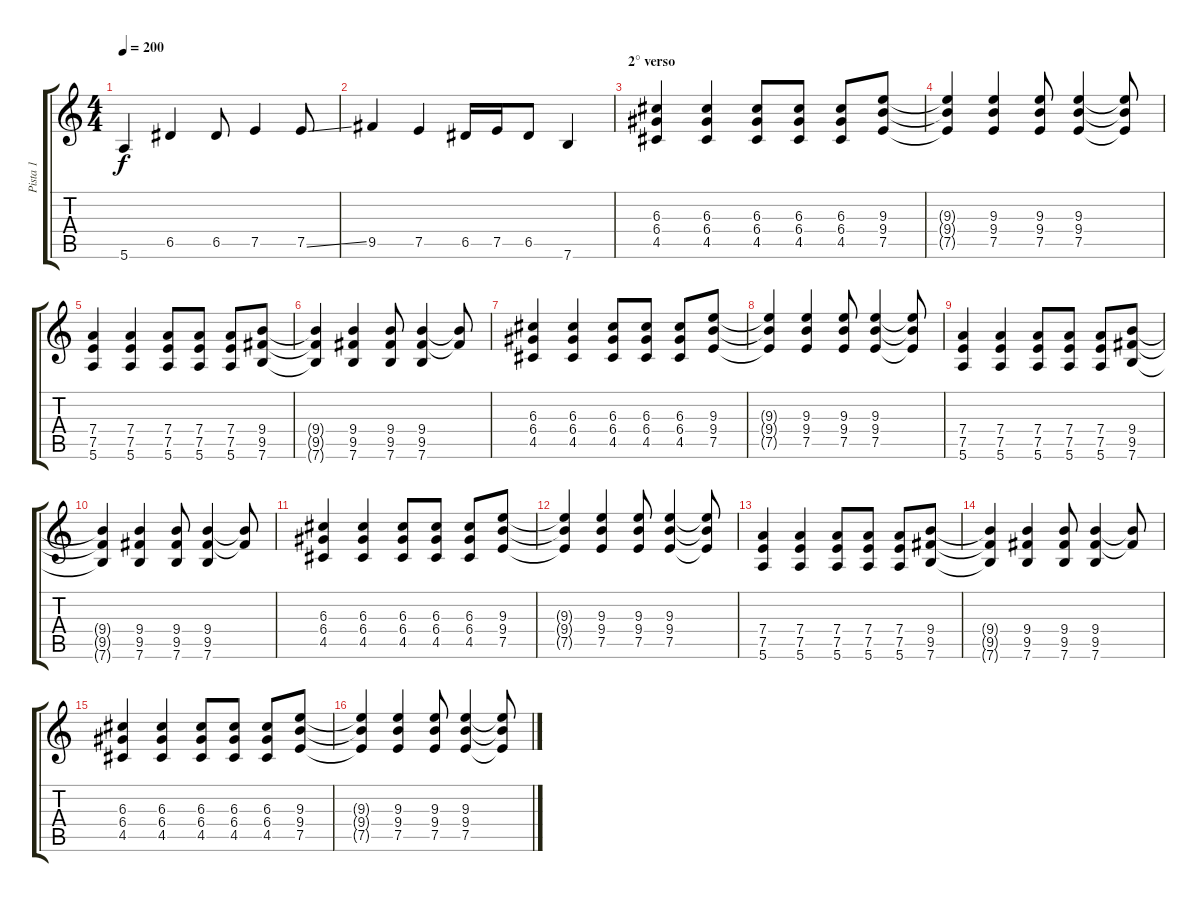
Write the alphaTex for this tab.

\track ("Pista 1" "Pista 1") {instrument distortionguitar}
\staff {score tabs}
\tuning (E4 B3 G3 D3 A2 E2) {hide}
\ts (4 4)
\tempo 200
\clef g2
\ks c
5.6.4{dy f} 6.5.4 6.5.8 7.5.4 7.5{ss}.8 |
9.5.4 7.5.4 6.5.16 7.5.16 6.5.8 7.6.4 |
\section ("" "2° verso")
(6.3 6.4 4.5).4 (6.3 6.4 4.5).4 (6.3 6.4 4.5).8 (6.3 6.4 4.5).8 (6.3 6.4 4.5).8 (9.3 9.4 7.5).8 |
(9.3{t} 9.4{t} 7.5{t}).4 (9.3 9.4 7.5).4 (9.3 9.4 7.5).8 (9.3 9.4 7.5).4 (9.3{t} 9.4{t} 7.5{t}).8 |
(7.4 7.5 5.6).4 (7.4 7.5 5.6).4 (7.4 7.5 5.6).8 (7.4 7.5 5.6).8 (7.4 7.5 5.6).8 (9.4 9.5 7.6).8 |
(9.4{t} 9.5{t} 7.6{t}).4 (9.4 9.5 7.6).4 (9.4 9.5 7.6).8 (9.4 9.5 7.6).4 (9.4{t} 9.5{t}).8 |
(6.3 6.4 4.5).4 (6.3 6.4 4.5).4 (6.3 6.4 4.5).8 (6.3 6.4 4.5).8 (6.3 6.4 4.5).8 (9.3 9.4 7.5).8 |
(9.3{t} 9.4{t} 7.5{t}).4 (9.3 9.4 7.5).4 (9.3 9.4 7.5).8 (9.3 9.4 7.5).4 (9.3{t} 9.4{t} 7.5{t}).8 |
(7.4 7.5 5.6).4 (7.4 7.5 5.6).4 (7.4 7.5 5.6).8 (7.4 7.5 5.6).8 (7.4 7.5 5.6).8 (9.4 9.5 7.6).8 |
(9.4{t} 9.5{t} 7.6{t}).4 (9.4 9.5 7.6).4 (9.4 9.5 7.6).8 (9.4 9.5 7.6).4 (9.4{t} 9.5{t}).8 |
(6.3 6.4 4.5).4 (6.3 6.4 4.5).4 (6.3 6.4 4.5).8 (6.3 6.4 4.5).8 (6.3 6.4 4.5).8 (9.3 9.4 7.5).8 |
(9.3{t} 9.4{t} 7.5{t}).4 (9.3 9.4 7.5).4 (9.3 9.4 7.5).8 (9.3 9.4 7.5).4 (9.3{t} 9.4{t} 7.5{t}).8 |
(7.4 7.5 5.6).4 (7.4 7.5 5.6).4 (7.4 7.5 5.6).8 (7.4 7.5 5.6).8 (7.4 7.5 5.6).8 (9.4 9.5 7.6).8 |
(9.4{t} 9.5{t} 7.6{t}).4 (9.4 9.5 7.6).4 (9.4 9.5 7.6).8 (9.4 9.5 7.6).4 (9.4{t} 9.5{t}).8 |
(6.3 6.4 4.5).4 (6.3 6.4 4.5).4 (6.3 6.4 4.5).8 (6.3 6.4 4.5).8 (6.3 6.4 4.5).8 (9.3 9.4 7.5).8 |
(9.3{t} 9.4{t} 7.5{t}).4 (9.3 9.4 7.5).4 (9.3 9.4 7.5).8 (9.3 9.4 7.5).4 (9.3{t} 9.4{t} 7.5{t}).8
